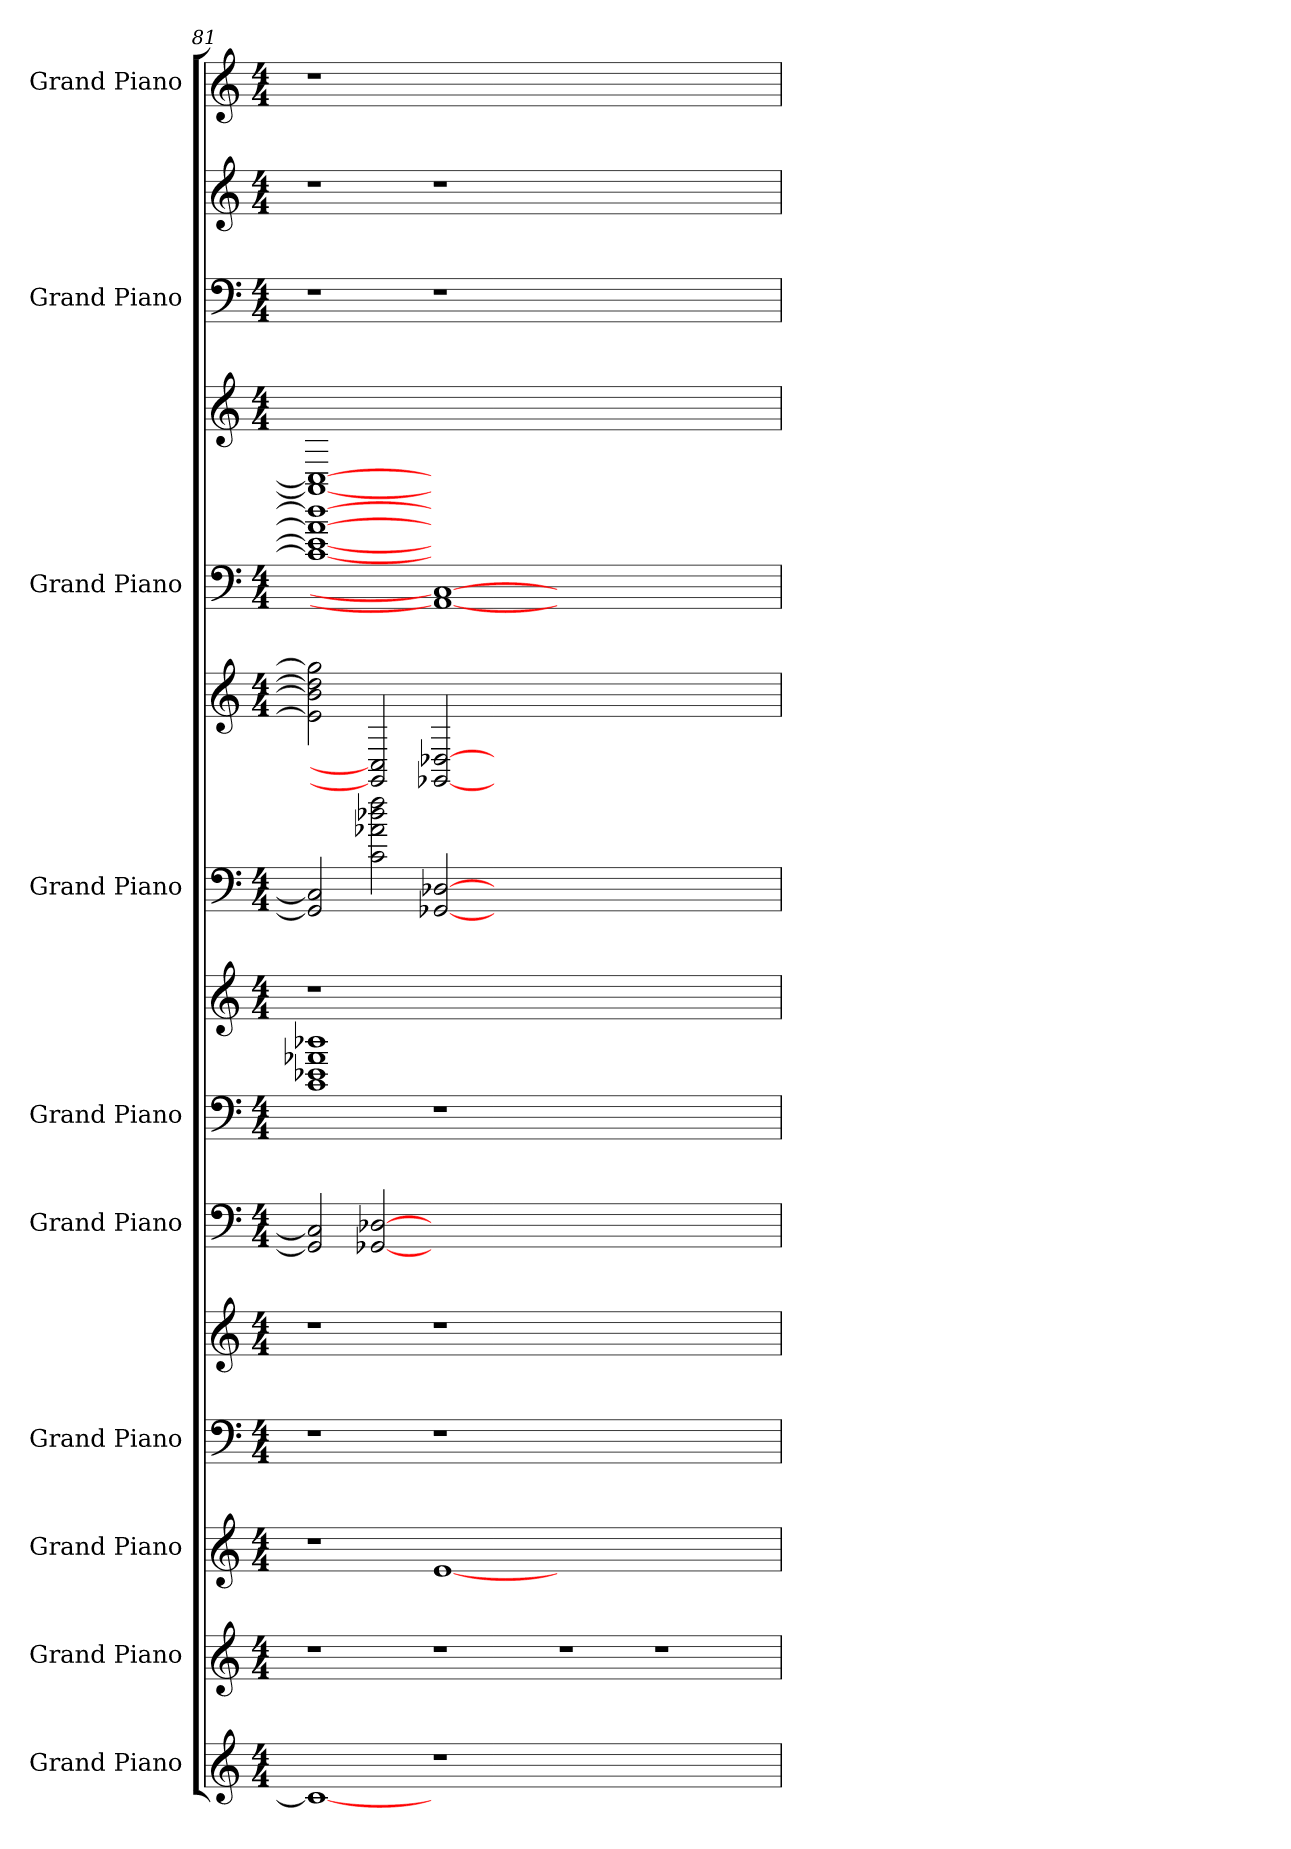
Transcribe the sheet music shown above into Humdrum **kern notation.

**kern	**kern	**kern	**kern	**kern	**kern	**kern	**kern	**kern	**kern	**kern	**kern	**kern	**kern	**kern
*part10	*part9	*part8	*part7	*part7	*part6	*part5	*part5	*part4	*part4	*part3	*part3	*part2	*part2	*part1
*staff15	*staff14	*staff13	*staff12	*staff11	*staff10	*staff9	*staff8	*staff7	*staff6	*staff5	*staff4	*staff3	*staff2	*staff1
*I"Grand Piano	*I"Grand Piano	*I"Grand Piano	*I"Grand Piano	*	*I"Grand Piano	*I"Grand Piano	*	*I"Grand Piano	*	*I"Grand Piano	*	*I"Grand Piano	*	*I"Grand Piano
*clefG2	*clefG2	*clefG2	*clefF4	*clefG2	*clefF4	*clefF4	*clefG2	*clefF4	*clefG2	*clefF4	*clefG2	*clefF4	*clefG2	*clefG2
*k[]	*k[]	*k[]	*k[]	*k[]	*k[]	*k[]	*k[]	*k[]	*k[]	*k[]	*k[]	*k[]	*k[]	*k[]
*C:	*C:	*C:	*C:	*C:	*C:	*C:	*C:	*C:	*C:	*C:	*C:	*C:	*C:	*C:
*M4/4	*M4/4	*M4/4	*M4/4	*M4/4	*M4/4	*M4/4	*M4/4	*M4/4	*M4/4	*M4/4	*M4/4	*M4/4	*M4/4	*M4/4
=81	=81	=81	=81	=81	=81	=81	=81	=81	=81	=81	=81	=81	=81	=81
1c_	1r	1r	1r	1r	2GG] 2C]	1c 1e-X 1a-X 1dd-X	1r	2GG] 2C]	2e-] 2b-] 2dd-] 2gg]	1c_ 1e-_ 1a-_ 1dd-_	1AA-_ 1C_	1r	1r	1r
.	.	.	.	.	[2GG-X [2D-X	.	.	2c 2a-X 2dd-X 2ff	2GG] 2C]	.	.	.	.	.
1r	1r	[1e	1r	1r	0.ryy	1r	0.ryy	[2GG-X [2D-X	[2GG-X [2D-X	1AA-_ 1C_	0.ryy	1r	1r	0.ryy
.	.	.	.	.	.	.	.	0ryy	0ryy	.	.	.	.	.
0ryy	1r	0ryy	0ryy	0ryy	.	0ryy	.	.	.	0ryy	.	0ryy	0ryy	.
.	1r	.	.	.	.	.	.	.	.	.	.	.	.	.
.	.	.	.	.	.	.	.	2ryy	2ryy	.	.	.	.	.
=	=	=	=	=	=	=	=	=	=	=	=	=	=	=
*-	*-	*-	*-	*-	*-	*-	*-	*-	*-	*-	*-	*-	*-	*-
